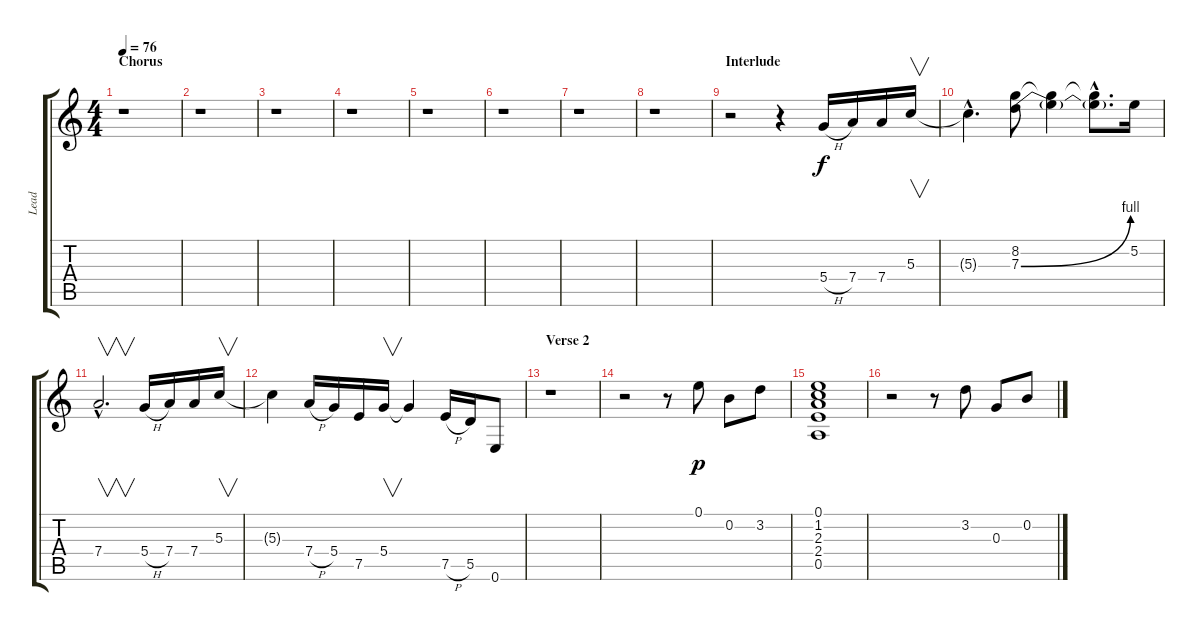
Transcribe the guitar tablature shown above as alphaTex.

\track ("Lead" "Lead") {instrument distortionguitar}
\staff {score tabs}
\tuning (E4 B3 G3 D3 A2 E2) {hide}
\ts (4 4)
\section ("" "Chorus")
\tempo 76
\clef g2
\ks c
r.1{dy f} |
r.1 |
r.1 |
r.1 |
r.1 |
r.1 |
r.1 |
r.1 |
\section ("" "Interlude")
r.2{instrument distortionguitar} r.4 5.4{h}.16 7.4.16 7.4.16 5.3.16{v} |
5.3{hac t}.4{d} (8.2 7.3{be (bend 0 0 60 4)}).8 (8.2{t} 7.3{t}).4 (8.2{hac t} 7.3{hac t}).8{d} 5.2.16 |
7.4{hac}.2{v d} 5.4{h}.16 7.4.16 7.4.16 5.3.16{v} |
5.3{t}.4 7.4{h}.16 5.4.16 7.5.16 5.4.16{v} 5.4{t}.4 7.5{h}.16 5.5.16 0.6.8 |
\section ("" "Verse 2")
r.1{instrument electricguitarjazz} |
r.2 r.8 0.1.8{dy p} 0.2.8 3.2.8 |
(0.1 1.2 2.3 2.4 0.5).1 |
r.2 r.8 3.2.8 0.3.8 0.2.8
